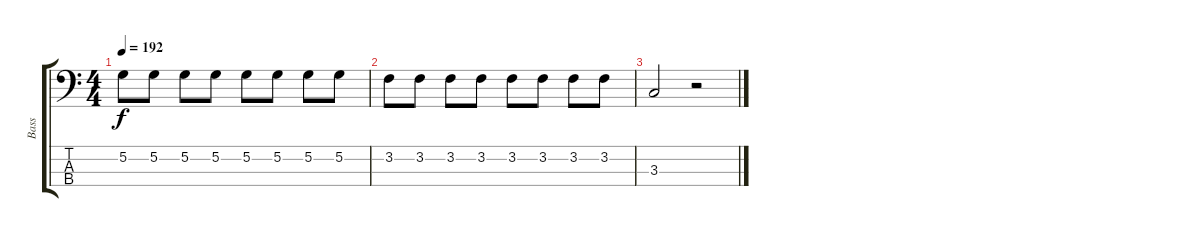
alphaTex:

\track ("Bass" "Bass") {instrument electricbasspick}
\staff {score tabs}
\tuning (G2 D2 A1 E1) {hide}
\ts (4 4)
\tempo 192
\clef f4
\ks c
5.2.8{dy f} 5.2.8 5.2.8 5.2.8 5.2.8 5.2.8 5.2.8 5.2.8 |
3.2.8 3.2.8 3.2.8 3.2.8 3.2.8 3.2.8 3.2.8 3.2.8 |
3.3.2 r.2
